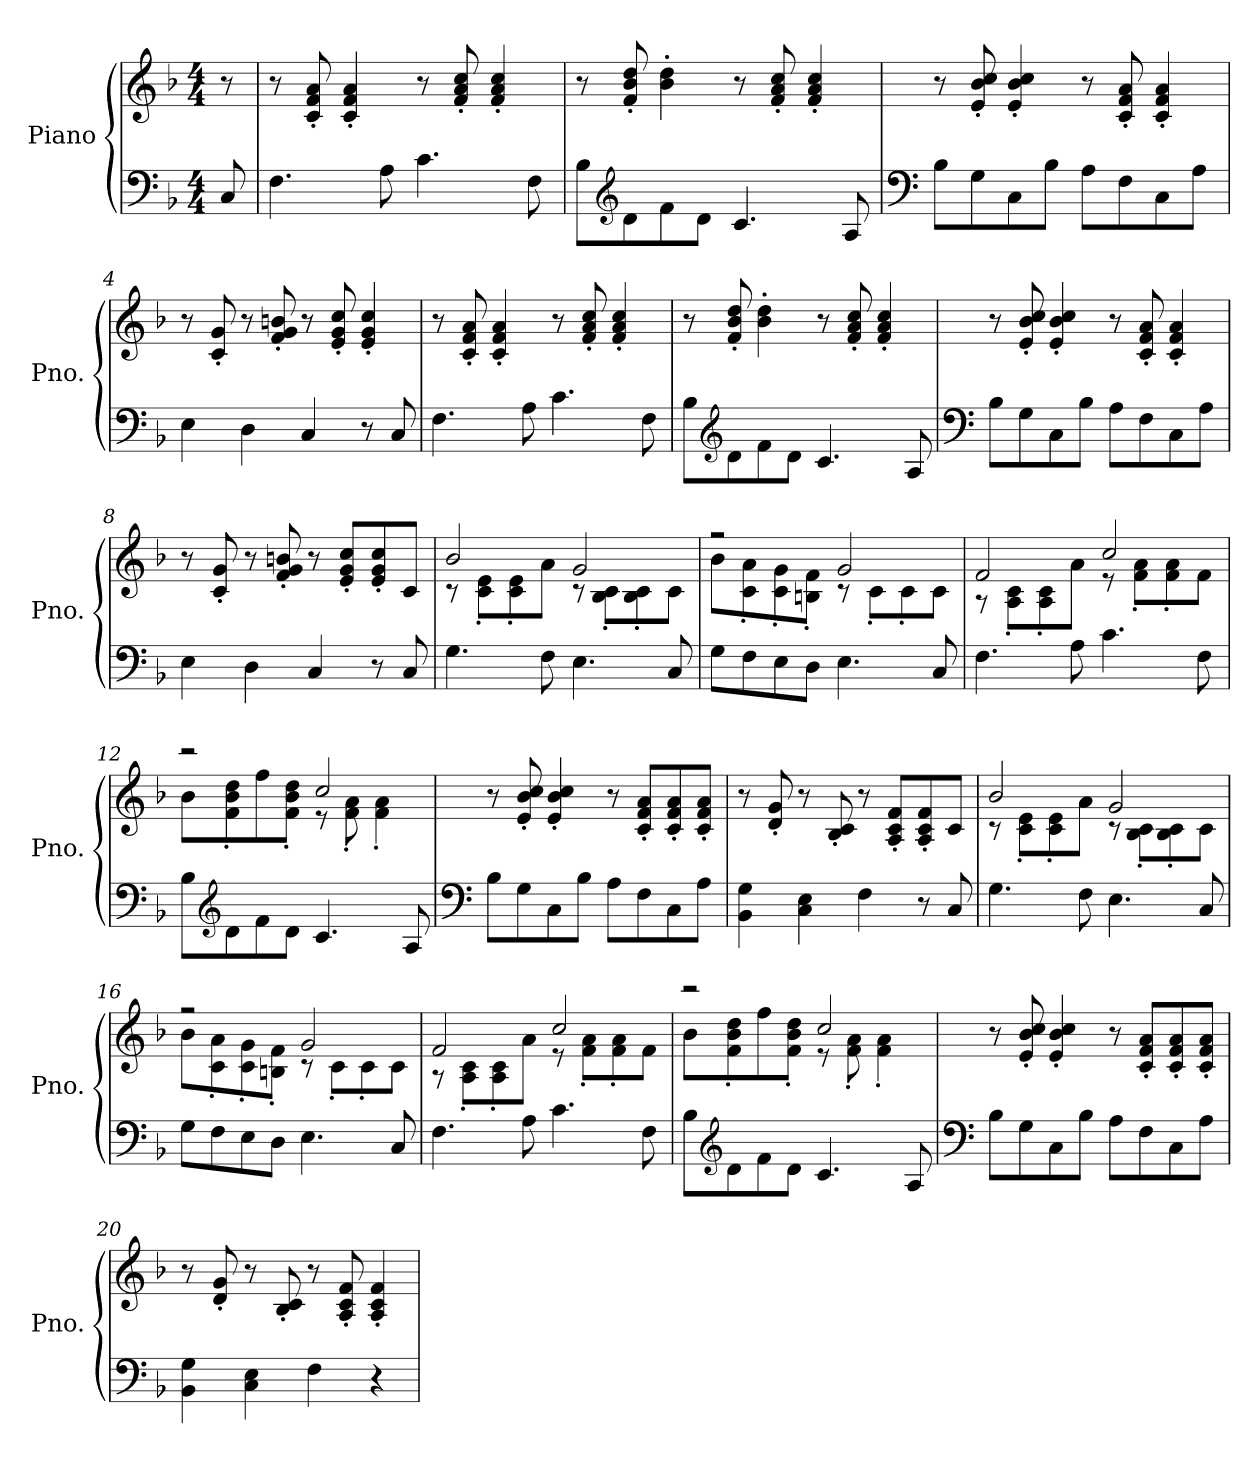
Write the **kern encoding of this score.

**kern	**kern
*part1	*part1
*staff2	*staff1
*I"Piano	*
*I'Pno.	*
*clefF4	*clefG2
*k[b-]	*k[b-]
*M4/4	*M4/4
*MM120	*MM120
=	=
8C/	8r
=1	=1
4.F\	8r
.	8c/' 8f/' 8a/'
.	4c/' 4f/' 4a/'
8A\	.
4.c\	8r
.	8f/' 8a/' 8cc/'
.	4f/' 4a/' 4cc/'
8F\	.
=2	=2
8B-\L	8r
*clefG2	*
8d\	8f/' 8b-/' 8dd/'
8f\	4b-\' 4dd\'
8d\J	.
4.c/	8r
.	8f/' 8a/' 8cc/'
.	4f/' 4a/' 4cc/'
8A/	.
=3	=3
*clefF4	*
8B-\L	8r
8G\	8e/' 8b-/' 8cc/'
8C\	4e/' 4b-/' 4cc/'
8B-\J	.
8A\L	8r
8F\	8c/' 8f/' 8a/'
8C\	4c/' 4f/' 4a/'
8A\J	.
=4	=4
4E\	8r
.	8c/' 8g/'
4D\	8r
.	8f/' 8g/' 8bn/'
4C/	8r
.	8e/' 8g/' 8cc/'
8r	4e/' 4g/' 4cc/'
8C/	.
!!LO:LB:g=z
=5	=5
4.F\	8r
.	8c/' 8f/' 8a/'
.	4c/' 4f/' 4a/'
8A\	.
4.c\	8r
.	8f/' 8a/' 8cc/'
.	4f/' 4a/' 4cc/'
8F\	.
=6	=6
8B-\L	8r
*clefG2	*
8d\	8f/' 8b-/' 8dd/'
8f\	4b-\' 4dd\'
8d\J	.
4.c/	8r
.	8f/' 8a/' 8cc/'
.	4f/' 4a/' 4cc/'
8A/	.
=7	=7
*clefF4	*
8B-\L	8r
8G\	8e/' 8b-/' 8cc/'
8C\	4e/' 4b-/' 4cc/'
8B-\J	.
8A\L	8r
8F\	8c/' 8f/' 8a/'
8C\	4c/' 4f/' 4a/'
8A\J	.
=8	=8
4E\	8r
.	8c/' 8g/'
4D\	8r
.	8f/' 8g/' 8bn/'
4C/	8r
.	8e/' 8g/' 8cc/'L
8r	8e/' 8g/' 8cc/'
8C/	8c/J
!!LO:LB:g=z
=9	=9
*	*^
4.G\	2b-/	8r
.	.	8c\' 8e\'L
.	.	8c\' 8e\'
8F\	.	8a\J
4.E\	2g/	8r
.	.	8B-\' 8c\'L
.	.	8B-\' 8c\'
8C/	.	8c\J
=10	=10	=10
8G\L	2r	8b-\L
8F\	.	8c\' 8a\'
8E\	.	8c\' 8g\'
8D\J	.	8Bn\' 8f\'J
4.E\	2g/	8r
.	.	8c'\L
.	.	8c'\
8C/	.	8c\J
=11	=11	=11
4.F\	2f/	8r
.	.	8A\' 8c\'L
.	.	8A\' 8c\'
8A\	.	8a\J
4.c\	2cc/	8r
.	.	8f\' 8a\'L
.	.	8f\' 8a\'
8F\	.	8f\J
=12	=12	=12
8B-\L	2r	8b-\L
*clefG2	*	*
8d\	.	8f\' 8b-\' 8dd\'
8f\	.	8ff\
8d\J	.	8f\' 8b-\' 8dd\'J
4.c/	2cc/	8r
.	.	8f\' 8a\'
.	.	4f\' 4a\'
8A/	.	.
*	*v	*v
!!LO:LB:g=z
=13	=13
*clefF4	*
8B-\L	8r
8G\	8e/' 8b-/' 8cc/'
8C\	4e/' 4b-/' 4cc/'
8B-\J	.
8A\L	8r
8F\	8c/' 8f/' 8a/'L
8C\	8c/' 8f/' 8a/'
8A\J	8c/' 8f/' 8a/'J
=14	=14
4BB-\ 4G\	8r
.	8d/' 8g/'
4C\ 4E\	8r
.	8B-/' 8c/'
4F\	8r
.	8A/' 8c/' 8f/'L
8r	8A/' 8c/' 8f/'
8C/	8c/J
=15	=15
*	*^
4.G\	2b-/	8r
.	.	8c\' 8e\'L
.	.	8c\' 8e\'
8F\	.	8a\J
4.E\	2g/	8r
.	.	8B-\' 8c\'L
.	.	8B-\' 8c\'
8C/	.	8c\J
=16	=16	=16
8G\L	2r	8b-\L
8F\	.	8c\' 8a\'
8E\	.	8c\' 8g\'
8D\J	.	8Bn\' 8f\'J
4.E\	2g/	8r
.	.	8c'\L
.	.	8c'\
8C/	.	8c\J
!!LO:LB:g=z	!!
=17	=17	=17
4.F\	2f/	8r
.	.	8A\' 8c\'L
.	.	8A\' 8c\'
8A\	.	8a\J
4.c\	2cc/	8r
.	.	8f\' 8a\'L
.	.	8f\' 8a\'
8F\	.	8f\J
=18	=18	=18
8B-\L	2r	8b-\L
*clefG2	*	*
8d\	.	8f\' 8b-\' 8dd\'
8f\	.	8ff\
8d\J	.	8f\' 8b-\' 8dd\'J
4.c/	2cc/	8r
.	.	8f\' 8a\'
.	.	4f\' 4a\'
8A/	.	.
*	*v	*v
=19	=19
*clefF4	*
8B-\L	8r
8G\	8e/' 8b-/' 8cc/'
8C\	4e/' 4b-/' 4cc/'
8B-\J	.
8A\L	8r
8F\	8c/' 8f/' 8a/'L
8C\	8c/' 8f/' 8a/'
8A\J	8c/' 8f/' 8a/'J
=20	=20
4BB-\ 4G\	8r
.	8d/' 8g/'
4C\ 4E\	8r
.	8B-/' 8c/'
4F\	8r
.	8A/' 8c/' 8f/'
4r	4A/' 4c/' 4f/'
=	=
*-	*-
